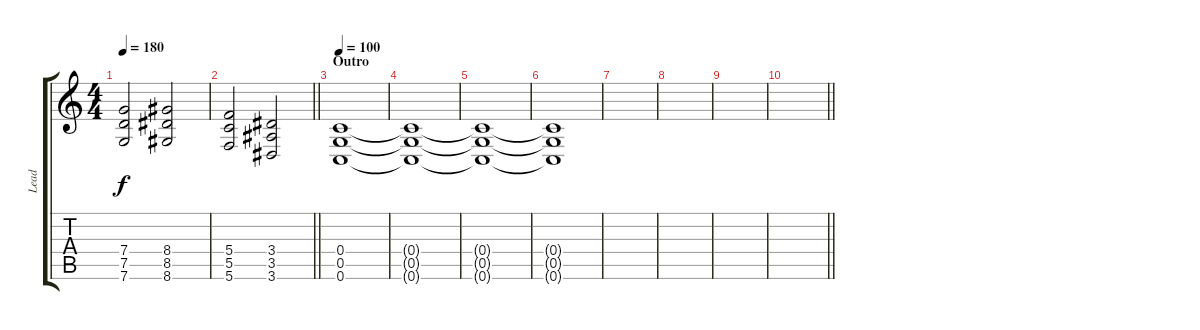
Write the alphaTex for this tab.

\track ("Lead" "Lead") {instrument distortionguitar}
\staff {score tabs}
\tuning (D4 A3 F3 C3 G2 C2) {hide}
\ts (4 4)
\tempo 180
\clef g2
\ks c
(7.4 7.5 7.6).2{dy f} (8.4 8.5 8.6).2 |
\barLineRight lightlight
(5.4 5.5 5.6).2 (3.4 3.5 3.6).2 |
\section ("" "Outro")
\tempo 100
(0.4 0.5 0.6).1{volume 0} |
(0.4{t} 0.5{t} 0.6{t}).1 |
(0.4{t} 0.5{t} 0.6{t}).1 |
(0.4{t} 0.5{t} 0.6{t}).1 |
|
|
|
\barLineRight lightlight
